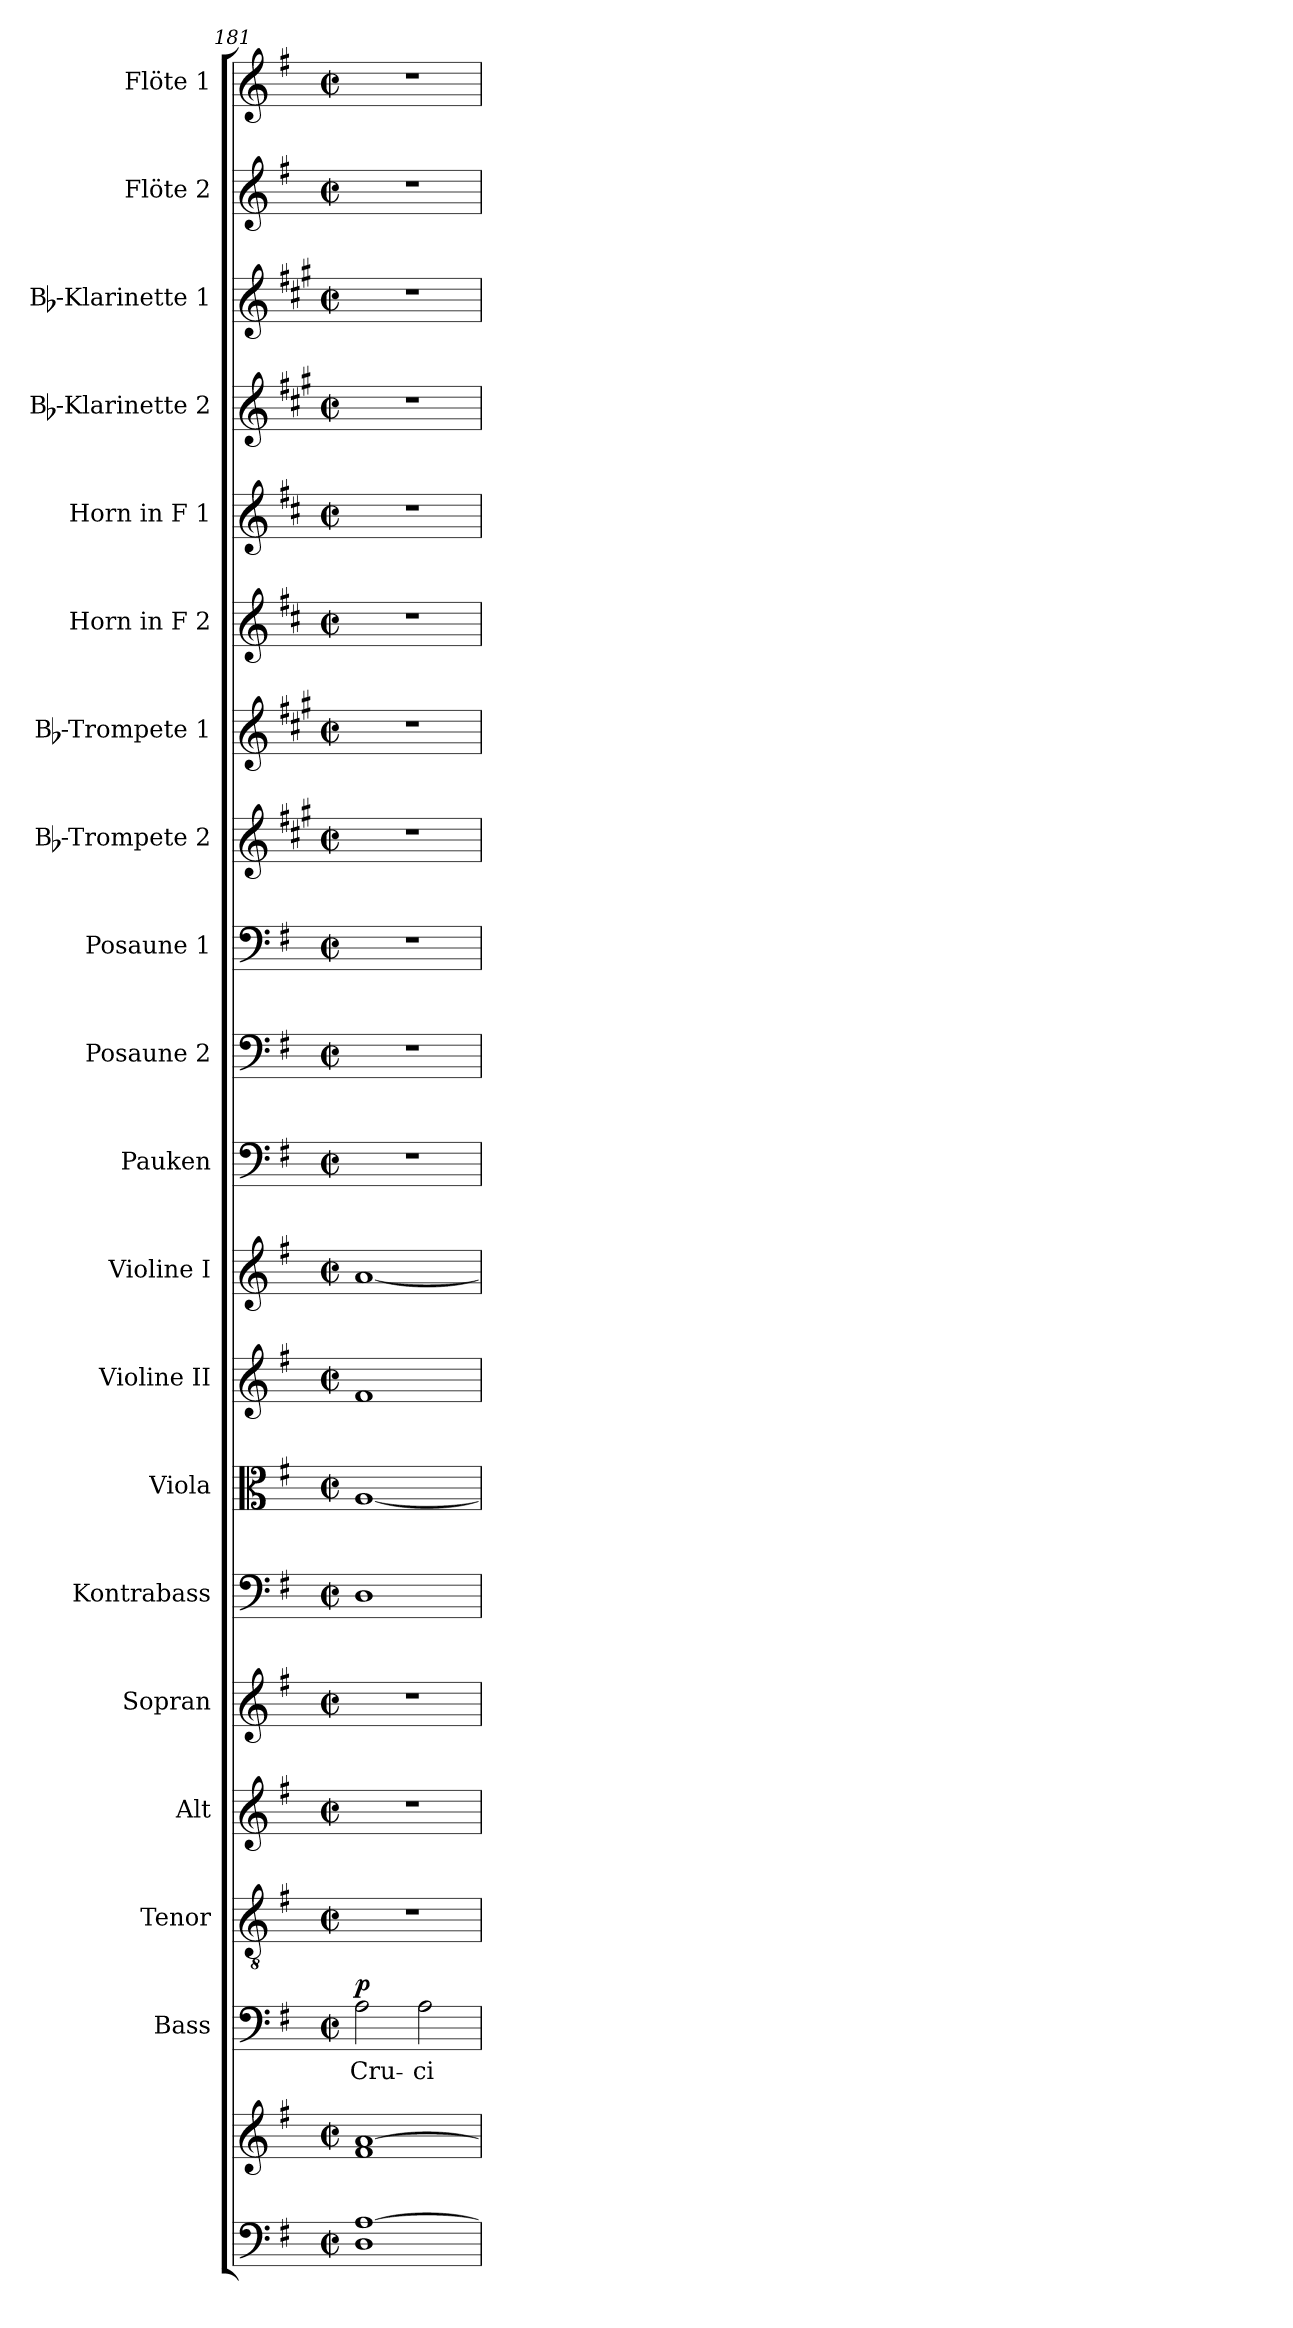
**kern	**kern	**kern	**text	**dynam	**kern	**kern	**kern	**kern	**kern	**kern	**kern	**kern	**kern	**kern	**kern	**kern	**kern	**kern	**kern	**kern	**kern	**kern
*part20	*part20	*part19	*part19	*part19	*part18	*part17	*part16	*part15	*part14	*part13	*part12	*part11	*part10	*part9	*part8	*part7	*part6	*part5	*part4	*part3	*part2	*part1
*staff21	*staff20	*staff19	*staff19	*staff19	*staff18	*staff17	*staff16	*staff15	*staff14	*staff13	*staff12	*staff11	*staff10	*staff9	*staff8	*staff7	*staff6	*staff5	*staff4	*staff3	*staff2	*staff1
*	*	*I"Bass	*	*	*I"Tenor	*I"Alt	*I"Sopran	*I"Kontrabass	*I"Viola	*I"Violine II	*I"Violine I	*I"Pauken	*I"Posaune 2	*I"Posaune 1	*I"Bb-Trompete 2	*I"Bb-Trompete 1	*I"Horn in F 2	*I"Horn in F 1	*I"Bb-Klarinette 2	*I"Bb-Klarinette 1	*I"Flöte 2	*I"Flöte 1
*	*	*I'B.	*	*	*I'T.	*I'A.	*I'S.	*I'Kb.	*I'Vla.	*I'Vl. II	*I'Vl. I	*I'Pk.	*I'Pos. 2	*I'Pos. 1	*I'Bb Trp. 2	*I'Bb Trp. 1	*	*	*I'Bb Kl. 2	*I'Bb Kl. 1	*I'Fl. 2	*I'Fl. 1
*clefF4	*clefG2	*clefF4	*	*	*clefGv2	*clefG2	*clefG2	*clefF4	*clefC3	*clefG2	*clefG2	*clefF4	*clefF4	*clefF4	*clefG2	*clefG2	*clefG2	*clefG2	*clefG2	*clefG2	*clefG2	*clefG2
*	*	*	*	*	*	*	*	*ITrd7c12	*	*	*	*	*	*	*ITrd1c2	*ITrd1c2	*ITrd4c7	*ITrd4c7	*ITrd1c2	*ITrd1c2	*	*
*k[f#]	*k[f#]	*k[f#]	*	*	*k[f#]	*k[f#]	*k[f#]	*k[f#]	*k[f#]	*k[f#]	*k[f#]	*k[f#]	*k[f#]	*k[f#]	*k[f#]	*k[f#]	*k[f#]	*k[f#]	*k[f#]	*k[f#]	*k[f#]	*k[f#]
*G:	*G:	*G:	*	*	*G:	*G:	*G:	*G:	*G:	*G:	*G:	*G:	*G:	*G:	*G:	*G:	*G:	*G:	*G:	*G:	*G:	*G:
*M2/2	*M2/2	*M2/2	*	*	*M2/2	*M2/2	*M2/2	*M2/2	*M2/2	*M2/2	*M2/2	*M2/2	*M2/2	*M2/2	*M2/2	*M2/2	*M2/2	*M2/2	*M2/2	*M2/2	*M2/2	*M2/2
*met(c|)	*met(c|)	*met(c|)	*	*	*met(c|)	*met(c|)	*met(c|)	*met(c|)	*met(c|)	*met(c|)	*met(c|)	*met(c|)	*met(c|)	*met(c|)	*met(c|)	*met(c|)	*met(c|)	*met(c|)	*met(c|)	*met(c|)	*met(c|)	*met(c|)
=181	=181	=181	=181	=181	=181	=181	=181	=181	=181	=181	=181	=181	=181	=181	=181	=181	=181	=181	=181	=181	=181	=181
*^	*	*	*	*	*	*	*	*	*	*	*	*	*	*	*	*	*	*	*	*	*	*
!	!	!	!	!LO:LY:b	!LO:DY:a	!	!	!	!	!	!	!	!	!	!	!	!	!	!	!	!	!	!
[>1A	1D	1f# [>1a	2A\	Cru-	p	1r	1r	1r	1DD	[1A	1f#	[1a	1r	1r	1r	1r	1r	1r	1r	1r	1r	1r	1r
!	!	!	!	!LO:LY:b	!	!	!	!	!	!	!	!	!	!	!	!	!	!	!	!	!	!	!
.	.	.	2A\	-ci-	.	.	.	.	.	.	.	.	.	.	.	.	.	.	.	.	.	.	.
*v	*v	*	*	*	*	*	*	*	*	*	*	*	*	*	*	*	*	*	*	*	*	*	*
=	=	=	=	=	=	=	=	=	=	=	=	=	=	=	=	=	=	=	=	=	=	=
*-	*-	*-	*-	*-	*-	*-	*-	*-	*-	*-	*-	*-	*-	*-	*-	*-	*-	*-	*-	*-	*-	*-
